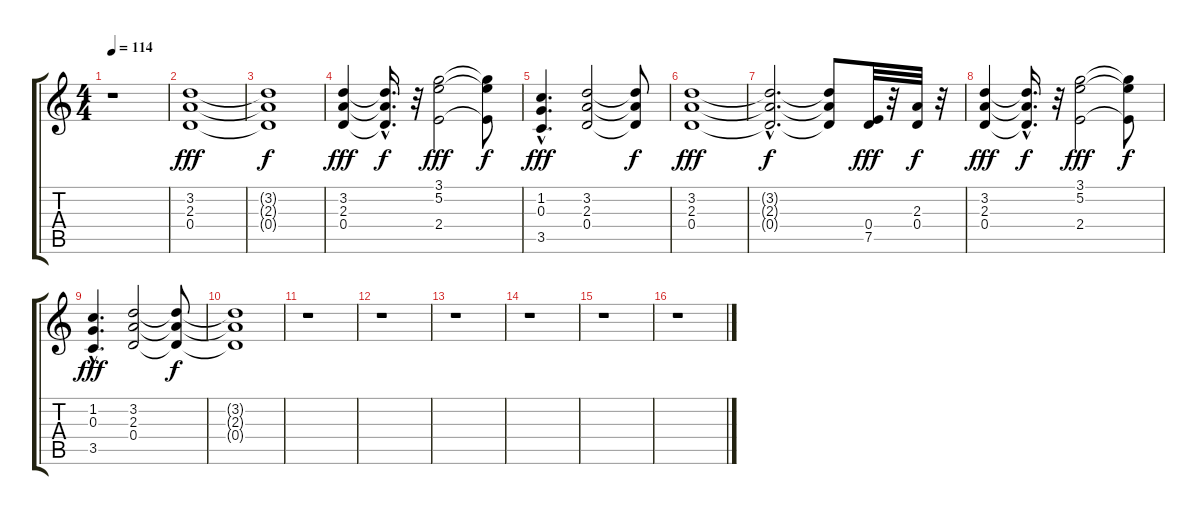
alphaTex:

\track "" {instrument overdrivenguitar}
\staff {score tabs}
\tuning (E4 B3 G3 D3 A2 E2) {hide}
\ts (4 4)
\tempo 114
\clef g2
\ks c
r.1{dy fff instrument overdrivenguitar} |
(3.2 2.3 0.4).1 |
(3.2{t} 2.3{t} 0.4{t}).1{dy f} |
(3.2 2.3 0.4).4{dy fff} (3.2{hac t} 2.3{hac t} 0.4{hac t}).16{d dy f} r.32 (3.1 5.2 2.4).2{dy fff} (3.1{t} 5.2{t} 2.4{t}).8{dy f} |
(1.2 0.3 3.5{hac}).4{d dy fff} (3.2 2.3 0.4).2 (3.2{t} 2.3{t} 0.4{t}).8{dy f} |
(3.2 2.3 0.4).1{dy fff} |
(3.2{hac t} 2.3{hac t} 0.4{hac t}).2{d dy f} (3.2{t} 2.3{t} 0.4{t}).8 (0.4 7.5).32{dy fff} r.32 (2.3 0.4).32{dy f} r.32 |
(3.2 2.3 0.4).4{dy fff} (3.2{hac t} 2.3{hac t} 0.4{hac t}).16{d dy f} r.32 (3.1 5.2 2.4).2{dy fff} (3.1{t} 5.2{t} 2.4{t}).8{dy f} |
(1.2 0.3 3.5{hac}).4{d dy fff} (3.2 2.3 0.4).2 (3.2{t} 2.3{t} 0.4{t}).8{dy f} |
(3.2{t} 2.3{t} 0.4{t}).1 |
r.1 |
r.1 |
r.1 |
r.1 |
r.1 |
r.1
